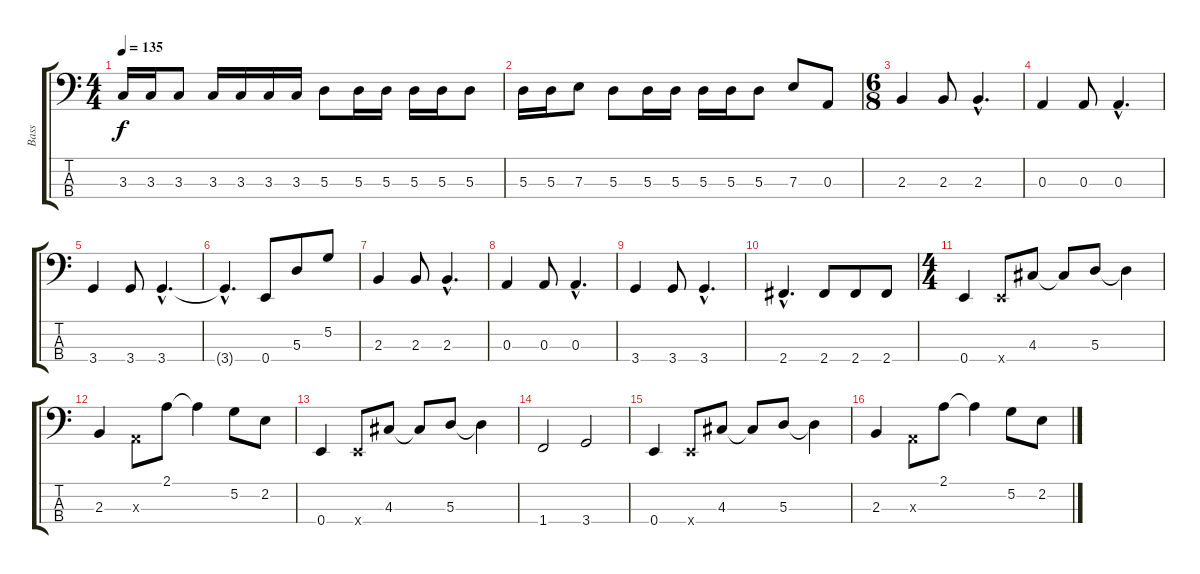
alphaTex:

\track ("Bass" "Bass") {instrument electricbassfinger}
\staff {score tabs}
\tuning (G2 D2 A1 E1) {hide}
\ts (4 4)
\tempo 135
\clef f4
\ks c
3.3.16{dy f} 3.3.16 3.3.8 3.3.16 3.3.16 3.3.16 3.3.16 5.3.8 5.3.16 5.3.16 5.3.16 5.3.16 5.3.8 |
5.3.16 5.3.16 7.3.8 5.3.8 5.3.16 5.3.16 5.3.16 5.3.16 5.3.8 7.3.8 0.3.8 |
\ts (6 8)
2.3.4 2.3.8 2.3{hac}.4{d} |
0.3.4 0.3.8 0.3{hac}.4{d} |
3.4.4 3.4.8 3.4{hac}.4{d} |
3.4{hac t}.4{d} 0.4.8 5.3.8 5.2.8 |
2.3.4 2.3.8 2.3{hac}.4{d} |
0.3.4 0.3.8 0.3{hac}.4{d} |
3.4.4 3.4.8 3.4{hac}.4{d} |
2.4{hac}.4{d} 2.4.8 2.4.8 2.4.8 |
\ts (4 4)
0.4.4 0.4{x}.8 4.3.8 4.3{t}.8 5.3.8 5.3{t}.4 |
2.3.4 0.3{x}.8 2.1.8 2.1{t}.4 5.2.8 2.2.8 |
0.4.4 0.4{x}.8 4.3.8 4.3{t}.8 5.3.8 5.3{t}.4 |
1.4.2 3.4.2 |
0.4.4 0.4{x}.8 4.3.8 4.3{t}.8 5.3.8 5.3{t}.4 |
2.3.4 0.3{x}.8 2.1.8 2.1{t}.4 5.2.8 2.2.8
